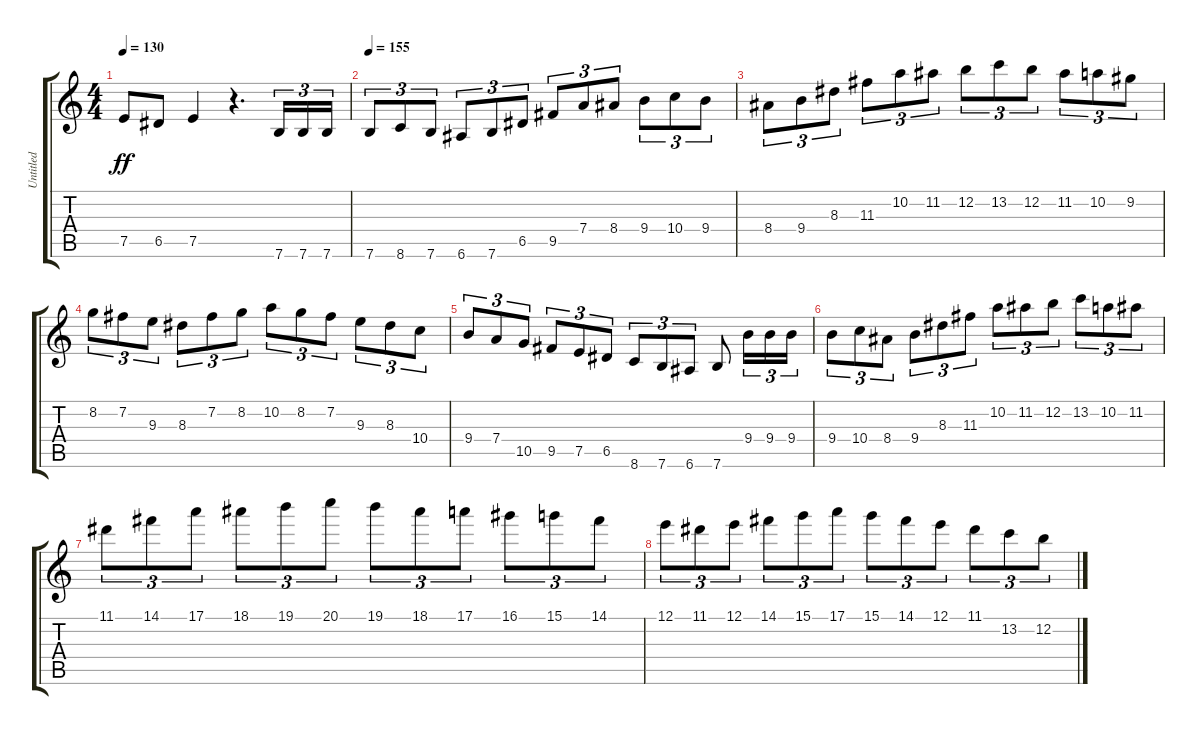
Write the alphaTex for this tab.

\track ("Untitled" "Untitled") {instrument acousticguitarnylon}
\staff {score tabs}
\tuning (E4 B3 G3 D3 A2 E2) {hide}
\ts (4 4)
\tempo 130
\clef g2
\ks c
7.5.8{dy ff} 6.5.8 7.5.4 r.4{d} 7.6.16{tu (3 2)} 7.6.16{tu (3 2)} 7.6.16{tu (3 2)} |
\tempo 155
7.6.8{tu (3 2)} 8.6.8{tu (3 2)} 7.6.8{tu (3 2)} 6.6.8{tu (3 2)} 7.6.8{tu (3 2)} 6.5.8{tu (3 2)} 9.5.8{tu (3 2)} 7.4.8{tu (3 2)} 8.4.8{tu (3 2)} 9.4.8{tu (3 2)} 10.4.8{tu (3 2)} 9.4.8{tu (3 2)} |
8.4.8{tu (3 2)} 9.4.8{tu (3 2)} 8.3.8{tu (3 2)} 11.3.8{tu (3 2)} 10.2.8{tu (3 2)} 11.2.8{tu (3 2)} 12.2.8{tu (3 2)} 13.2.8{tu (3 2)} 12.2.8{tu (3 2)} 11.2.8{tu (3 2)} 10.2.8{tu (3 2)} 9.2.8{tu (3 2)} |
8.2.8{tu (3 2)} 7.2.8{tu (3 2)} 9.3.8{tu (3 2)} 8.3.8{tu (3 2)} 7.2.8{tu (3 2)} 8.2.8{tu (3 2)} 10.2.8{tu (3 2)} 8.2.8{tu (3 2)} 7.2.8{tu (3 2)} 9.3.8{tu (3 2)} 8.3.8{tu (3 2)} 10.4.8{tu (3 2)} |
9.4.8{tu (3 2)} 7.4.8{tu (3 2)} 10.5.8{tu (3 2)} 9.5.8{tu (3 2)} 7.5.8{tu (3 2)} 6.5.8{tu (3 2)} 8.6.8{tu (3 2)} 7.6.8{tu (3 2)} 6.6.8{tu (3 2)} 7.6.8 9.4.16{tu (3 2)} 9.4.16{tu (3 2)} 9.4.16{tu (3 2)} |
9.4.8{tu (3 2)} 10.4.8{tu (3 2)} 8.4.8{tu (3 2)} 9.4.8{tu (3 2)} 8.3.8{tu (3 2)} 11.3.8{tu (3 2)} 10.2.8{tu (3 2)} 11.2.8{tu (3 2)} 12.2.8{tu (3 2)} 13.2.8{tu (3 2)} 10.2.8{tu (3 2)} 11.2.8{tu (3 2)} |
11.1.8{tu (3 2)} 14.1.8{tu (3 2)} 17.1.8{tu (3 2)} 18.1.8{tu (3 2)} 19.1.8{tu (3 2)} 20.1.8{tu (3 2)} 19.1.8{tu (3 2)} 18.1.8{tu (3 2)} 17.1.8{tu (3 2)} 16.1.8{tu (3 2)} 15.1.8{tu (3 2)} 14.1.8{tu (3 2)} |
12.1.8{tu (3 2)} 11.1.8{tu (3 2)} 12.1.8{tu (3 2)} 14.1.8{tu (3 2)} 15.1.8{tu (3 2)} 17.1.8{tu (3 2)} 15.1.8{tu (3 2)} 14.1.8{tu (3 2)} 12.1.8{tu (3 2)} 11.1.8{tu (3 2)} 13.2.8{tu (3 2)} 12.2.8{tu (3 2)}
